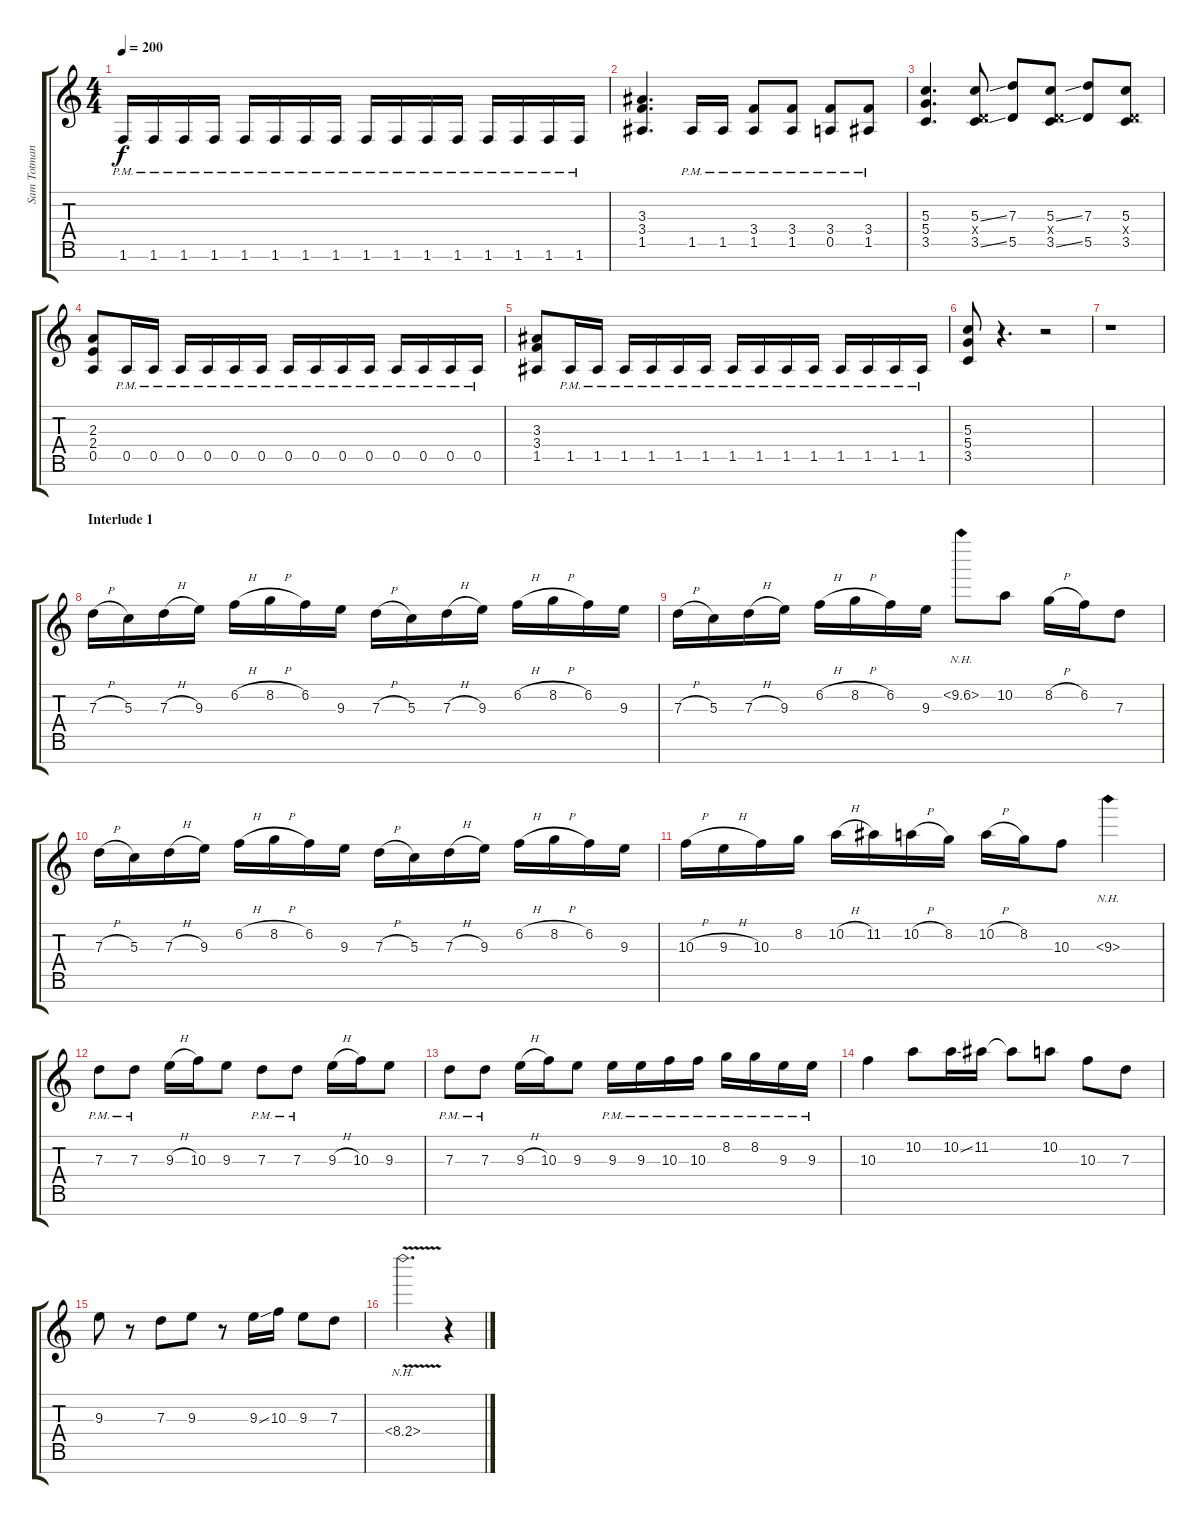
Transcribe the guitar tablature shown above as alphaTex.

\track ("Sam Totman | Lead" "Sam Totman") {instrument overdrivenguitar}
\staff {score tabs}
\tuning (E4 B3 G3 D3 A2 E2 B1) {hide}
\ts (4 4)
\tempo 200
\clef g2
\ks c
1.6{pm}.16{dy f} 1.6{pm}.16 1.6{pm}.16 1.6{pm}.16 1.6{pm}.16 1.6{pm}.16 1.6{pm}.16 1.6{pm}.16 1.6{pm}.16 1.6{pm}.16 1.6{pm}.16 1.6{pm}.16 1.6{pm}.16 1.6{pm}.16 1.6{pm}.16 1.6{pm}.16 |
(3.3 3.4 1.5).4{d} 1.5{pm}.16 1.5{pm}.16 (3.4{pm} 1.5{pm}).8 (3.4{pm} 1.5{pm}).8 (3.4{pm} 0.5{pm}).8 (3.4{pm} 1.5{pm}).8 |
(5.3 5.4 3.5).4{d} (5.3{ss} 0.4{x} 3.5{ss}).8 (7.3 5.5).8 (5.3{ss} 0.4{x} 3.5{ss}).8 (7.3 5.5).8 (5.3 0.4{x} 3.5).8 |
(2.3 2.4 0.5).8 0.5{pm}.16 0.5{pm}.16 0.5{pm}.16 0.5{pm}.16 0.5{pm}.16 0.5{pm}.16 0.5{pm}.16 0.5{pm}.16 0.5{pm}.16 0.5{pm}.16 0.5{pm}.16 0.5{pm}.16 0.5{pm}.16 0.5{pm}.16 |
(3.3 3.4 1.5).8 1.5{pm}.16 1.5{pm}.16 1.5{pm}.16 1.5{pm}.16 1.5{pm}.16 1.5{pm}.16 1.5{pm}.16 1.5{pm}.16 1.5{pm}.16 1.5{pm}.16 1.5{pm}.16 1.5{pm}.16 1.5{pm}.16 1.5{pm}.16 |
(5.3 5.4 3.5).8 r.4{d} r.2 |
r.1 |
\section ("" "Interlude 1")
7.3{h}.16 5.3.16 7.3{h}.16 9.3.16 6.2{h}.16 8.2{h}.16 6.2.16 9.3.16 7.3{h}.16 5.3.16 7.3{h}.16 9.3.16 6.2{h}.16 8.2{h}.16 6.2.16 9.3.16 |
7.3{h}.16 5.3.16 7.3{h}.16 9.3.16 6.2{h}.16 8.2{h}.16 6.2.16 9.3.16 10.2{nh}.8 10.2.8 8.2{h}.16 6.2.16 7.3.8 |
7.3{h}.16 5.3.16 7.3{h}.16 9.3.16 6.2{h}.16 8.2{h}.16 6.2.16 9.3.16 7.3{h}.16 5.3.16 7.3{h}.16 9.3.16 6.2{h}.16 8.2{h}.16 6.2.16 9.3.16 |
10.3{h}.16 9.3{h}.16 10.3.16 8.2.16 10.2{h}.16 11.2.16 10.2{h}.16 8.2.16 10.2{h}.16 8.2.16 10.3.8 9.3{nh}.4 |
7.3{pm}.8 7.3{pm}.8 9.3{h}.16 10.3.16 9.3.8 7.3{pm}.8 7.3{pm}.8 9.3{h}.16 10.3.16 9.3.8 |
7.3{pm}.8 7.3{pm}.8 9.3{h}.16 10.3.16 9.3.8 9.3{pm}.16 9.3{pm}.16 10.3{pm}.16 10.3{pm}.16 8.2{pm}.16 8.2{pm}.16 9.3{pm}.16 9.3{pm}.16 |
10.3.4 10.2.8 10.2{ss}.16 11.2.16 11.2{t}.8 10.2.8 10.3.8 7.3.8 |
9.3.8 r.8 7.3.8 9.3.8 r.8 9.3{ss}.16 10.3.16 9.3.8 7.3.8 |
8.4{nh v}.2{d} r.4
